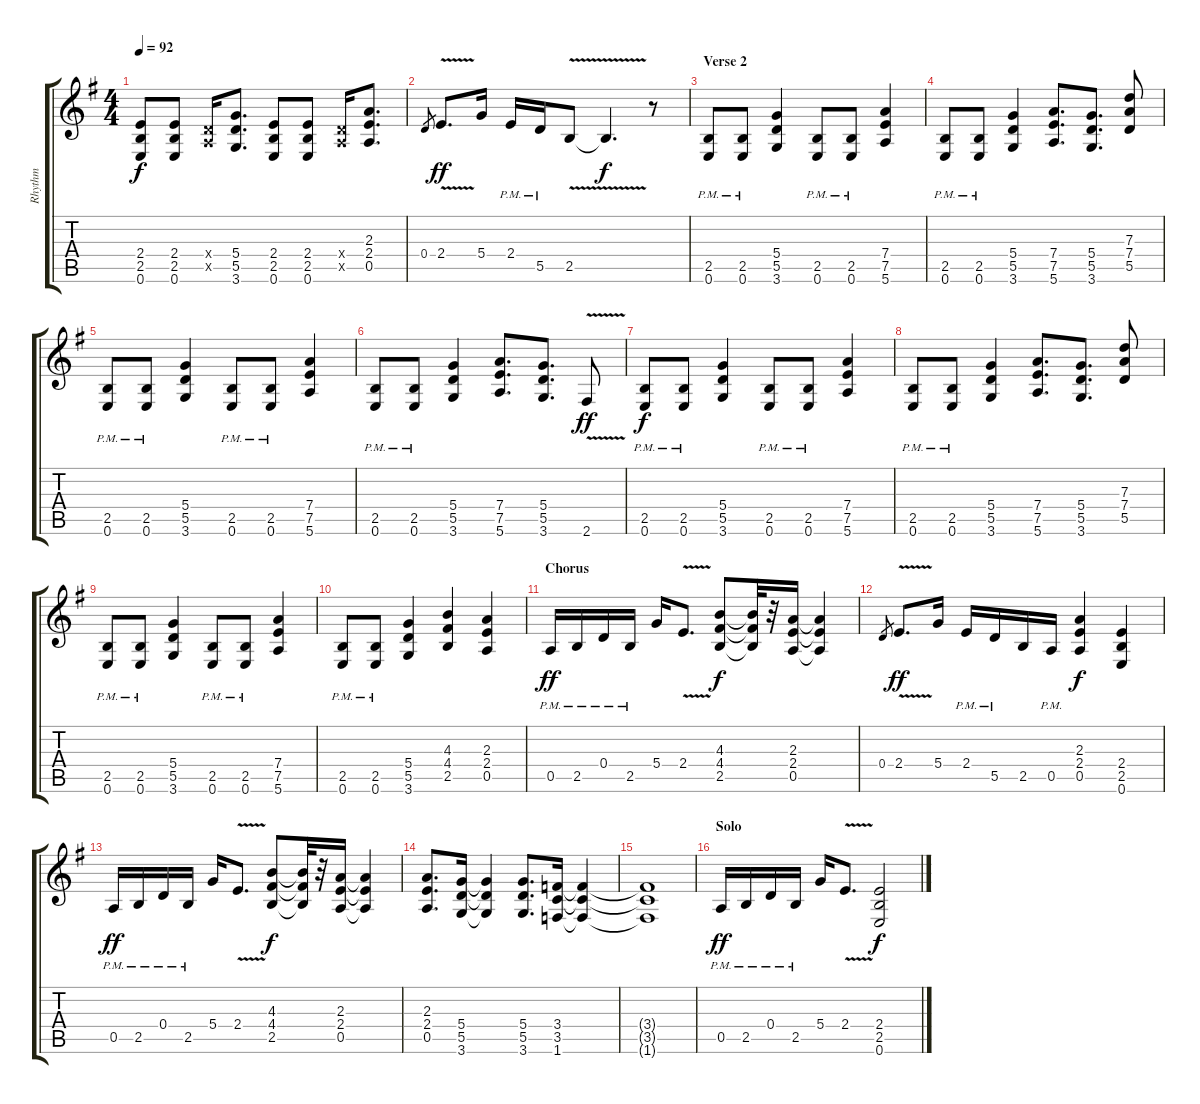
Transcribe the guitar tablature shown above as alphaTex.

\track ("Rhythm" "Rhythm") {instrument overdrivenguitar}
\staff {score tabs}
\tuning (E4 B3 G3 D3 A2 E2) {hide}
\ts (4 4)
\tempo 92
\clef g2
\ks eminor
(2.4 2.5 0.6).8{dy f} (2.4 2.5 0.6).8 (0.4{x} 0.5{x}).16 (5.4 5.5 3.6).8{d} (2.4 2.5 0.6).8 (2.4 2.5 0.6).8 (0.4{x} 0.5{x}).16 (2.3 2.4 0.5).8{d} |
0.4.8{gr} 2.4{v}.8{d dy ff} 5.4.16 2.4{pm}.16 5.5{pm}.16 2.5{v}.8 2.5{t}.4{d dy f} r.8 |
\section ("" "Verse 2")
(2.5{pm} 0.6{pm}).8 (2.5{pm} 0.6{pm}).8 (5.4 5.5 3.6).4 (2.5{pm} 0.6{pm}).8 (2.5{pm} 0.6{pm}).8 (7.4 7.5 5.6).4 |
(2.5{pm} 0.6{pm}).8 (2.5{pm} 0.6{pm}).8 (5.4 5.5 3.6).4 (7.4 7.5 5.6).8{d} (5.4 5.5 3.6).8{d} (7.3 7.4 5.5).8 |
(2.5{pm} 0.6{pm}).8 (2.5{pm} 0.6{pm}).8 (5.4 5.5 3.6).4 (2.5{pm} 0.6{pm}).8 (2.5{pm} 0.6{pm}).8 (7.4 7.5 5.6).4 |
(2.5{pm} 0.6{pm}).8 (2.5{pm} 0.6{pm}).8 (5.4 5.5 3.6).4 (7.4 7.5 5.6).8{d} (5.4 5.5 3.6).8{d} 2.6{v}.8{dy ff} |
(2.5{pm} 0.6{pm}).8{dy f} (2.5{pm} 0.6{pm}).8 (5.4 5.5 3.6).4 (2.5{pm} 0.6{pm}).8 (2.5{pm} 0.6{pm}).8 (7.4 7.5 5.6).4 |
(2.5{pm} 0.6{pm}).8 (2.5{pm} 0.6{pm}).8 (5.4 5.5 3.6).4 (7.4 7.5 5.6).8{d} (5.4 5.5 3.6).8{d} (7.3 7.4 5.5).8 |
(2.5{pm} 0.6{pm}).8 (2.5{pm} 0.6{pm}).8 (5.4 5.5 3.6).4 (2.5{pm} 0.6{pm}).8 (2.5{pm} 0.6{pm}).8 (7.4 7.5 5.6).4 |
(2.5{pm} 0.6{pm}).8 (2.5{pm} 0.6{pm}).8 (5.4 5.5 3.6).4 (4.3 4.4 2.5).4 (2.3 2.4 0.5).4 |
\section ("" "Chorus")
0.5{pm}.16{dy ff} 2.5{pm}.16 0.4{pm}.16 2.5{pm}.16 5.4.16 2.4{v}.8{d} (4.3 4.4 2.5).8{dy f} (4.3{t} 4.4{t} 2.5{t}).32 r.32 (2.3 2.4 0.5).16 (2.3{t} 2.4{t} 0.5{t}).4 |
0.4.8{gr} 2.4{v}.8{d dy ff} 5.4.16 2.4{pm}.16 5.5{pm}.16 2.5.16 0.5{pm}.16 (2.3 2.4 0.5).4{dy f} (2.4 2.5 0.6).4 |
0.5{pm}.16{dy ff} 2.5{pm}.16 0.4{pm}.16 2.5{pm}.16 5.4.16 2.4{v}.8{d} (4.3 4.4 2.5).8{dy f} (4.3{t} 4.4{t} 2.5{t}).32 r.32 (2.3 2.4 0.5).16 (2.3{t} 2.4{t} 0.5{t}).4 |
(2.3 2.4 0.5).8{d} (5.4 5.5 3.6).16 (5.4{t} 5.5{t} 3.6{t}).4 (5.4 5.5 3.6).8{d} (3.4 3.5 1.6).16 (3.4{t} 3.5{t} 1.6{t}).4 |
(3.4{t} 3.5{t} 1.6{t}).1 |
\section ("" "Solo")
0.5{pm}.16{dy ff} 2.5{pm}.16 0.4{pm}.16 2.5{pm}.16 5.4.16 2.4{v}.8{d} (2.4 2.5 0.6).2{dy f}
